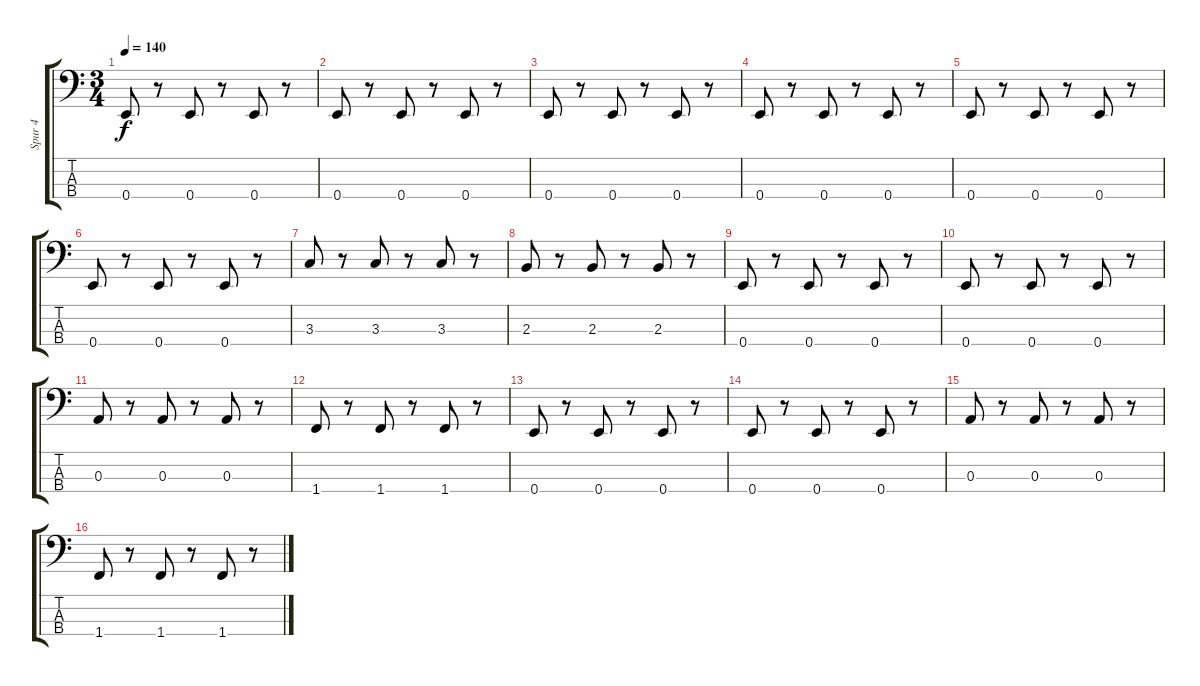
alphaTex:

\track ("Spur 4" "Spur 4") {instrument electricbassfinger}
\staff {score tabs}
\tuning (G2 D2 A1 E1) {hide}
\ts (3 4)
\tempo 140
\clef f4
\ks c
0.4.8{dy f} r.8 0.4.8 r.8 0.4.8 r.8 |
0.4.8 r.8 0.4.8 r.8 0.4.8 r.8 |
0.4.8 r.8 0.4.8 r.8 0.4.8 r.8 |
0.4.8 r.8 0.4.8 r.8 0.4.8 r.8 |
0.4.8 r.8 0.4.8 r.8 0.4.8 r.8 |
0.4.8 r.8 0.4.8 r.8 0.4.8 r.8 |
3.3.8 r.8 3.3.8 r.8 3.3.8 r.8 |
2.3.8 r.8 2.3.8 r.8 2.3.8 r.8 |
0.4.8 r.8 0.4.8 r.8 0.4.8 r.8 |
0.4.8 r.8 0.4.8 r.8 0.4.8 r.8 |
0.3.8 r.8 0.3.8 r.8 0.3.8 r.8 |
1.4.8 r.8 1.4.8 r.8 1.4.8 r.8 |
0.4.8 r.8 0.4.8 r.8 0.4.8 r.8 |
0.4.8 r.8 0.4.8 r.8 0.4.8 r.8 |
0.3.8 r.8 0.3.8 r.8 0.3.8 r.8 |
1.4.8 r.8 1.4.8 r.8 1.4.8 r.8
